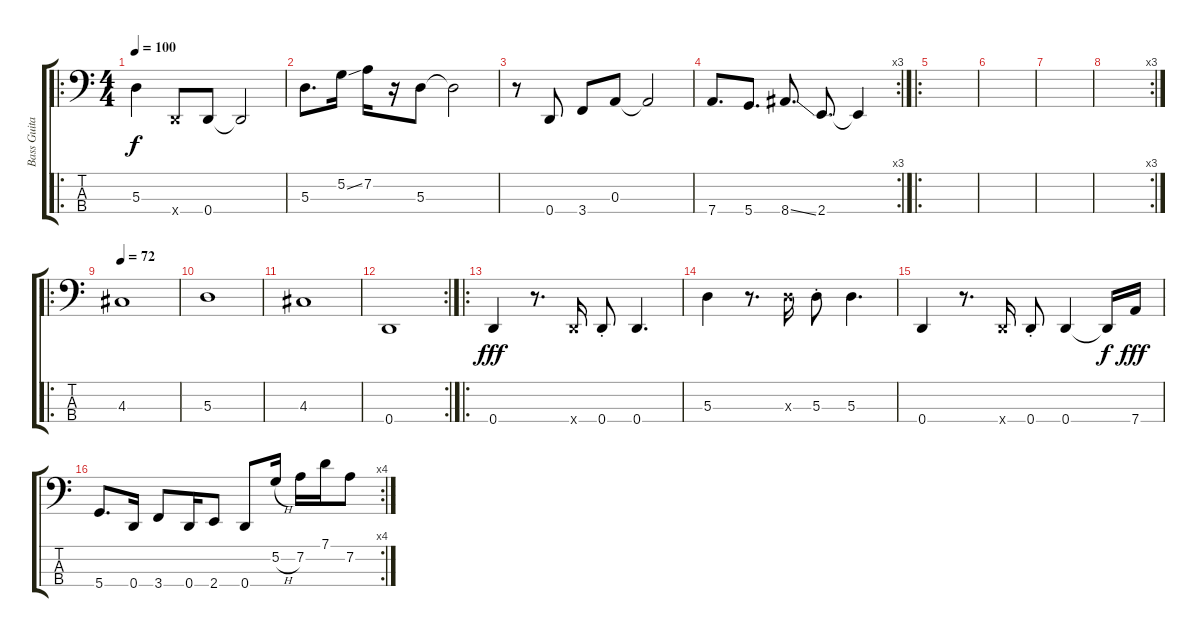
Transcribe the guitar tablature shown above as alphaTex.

\track ("Bass Guitar" "Bass Guita") {instrument electricbassfinger}
\staff {score tabs}
\tuning (G2 D2 A1 D1) {hide}
\ro
\ts (4 4)
\tempo 100
\clef f4
\ks c
5.3.4{dy f} 0.4{x}.8 0.4.8 0.4{t}.2 |
5.3.8{d} 5.2{ss}.16 7.2.16 r.16 5.3.8 5.3{t}.2 |
r.8 0.4.8 3.4.8 0.3.8 0.3{t}.2 |
\rc 3
7.4.8{d} 5.4.8{d} 8.4{ss}.8{d} 2.4.8{d} 2.4{t}.4 |
\ro
|
|
|
\rc 3
|
\ro
\tempo 72
4.3.1 |
5.3.1 |
4.3.1 |
\rc 2
0.4.1 |
\ro
0.4.4{dy fff} r.8{d} 0.4{x}.16 0.4{st}.8 0.4.4{d} |
5.3.4 r.8{d} 5.3{x}.16 5.3{st}.8 5.3.4{d} |
0.4.4 r.8{d} 0.4{x}.16 0.4{st}.8 0.4.4 0.4{t}.16{dy f} 7.4.16{dy fff} |
\rc 4
5.4.8{d} 0.4.16 3.4.8 0.4.16 2.4.8 0.4.8 5.2{h}.16 7.2.16 7.1.16 7.2.8
